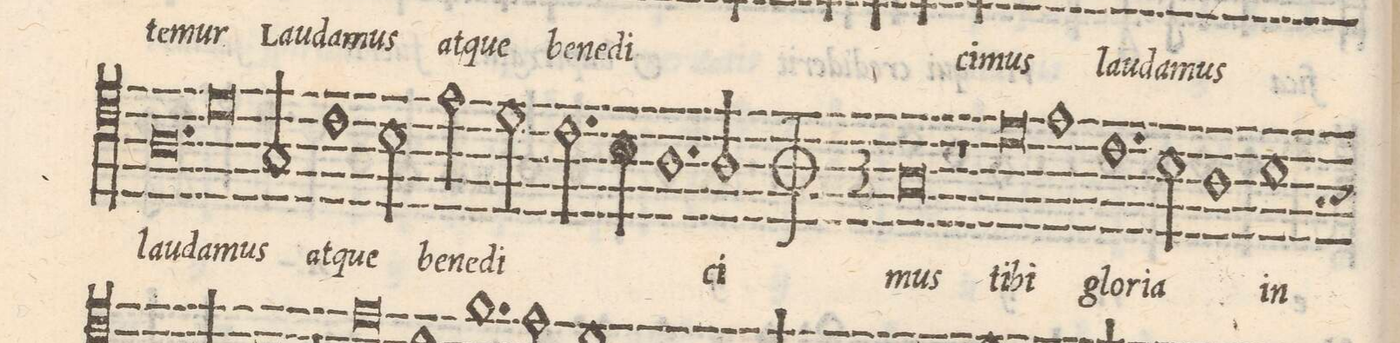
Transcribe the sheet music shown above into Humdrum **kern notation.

**kern	**text
*I"TENOR	*
*clefC4	*
*k[]	*
*met(C|)	*
*M2/1	*
0.A	lau-
=46-	=46-
=47-	=47-
0d	-da-
=48-	=48-
2G/	-mus
1c	at-
2B\	-que
=49-	=49-
2e\	be-
2d\	-ne-
2.c\	-di-
4B\	.
=50-	=50-
1.A	.
2A/	-ci-
=51-	=51-
*M3/1	*
*met(O|3)	*
0G	-mus
1r	.
=52-	=52-
0d	ti-
1e	-bi
=53-	=53-
1.c	glo-
2B\	-ri-
1A	-a
=54-	=54-
1B	in
*custos:G	*
*-	*-
